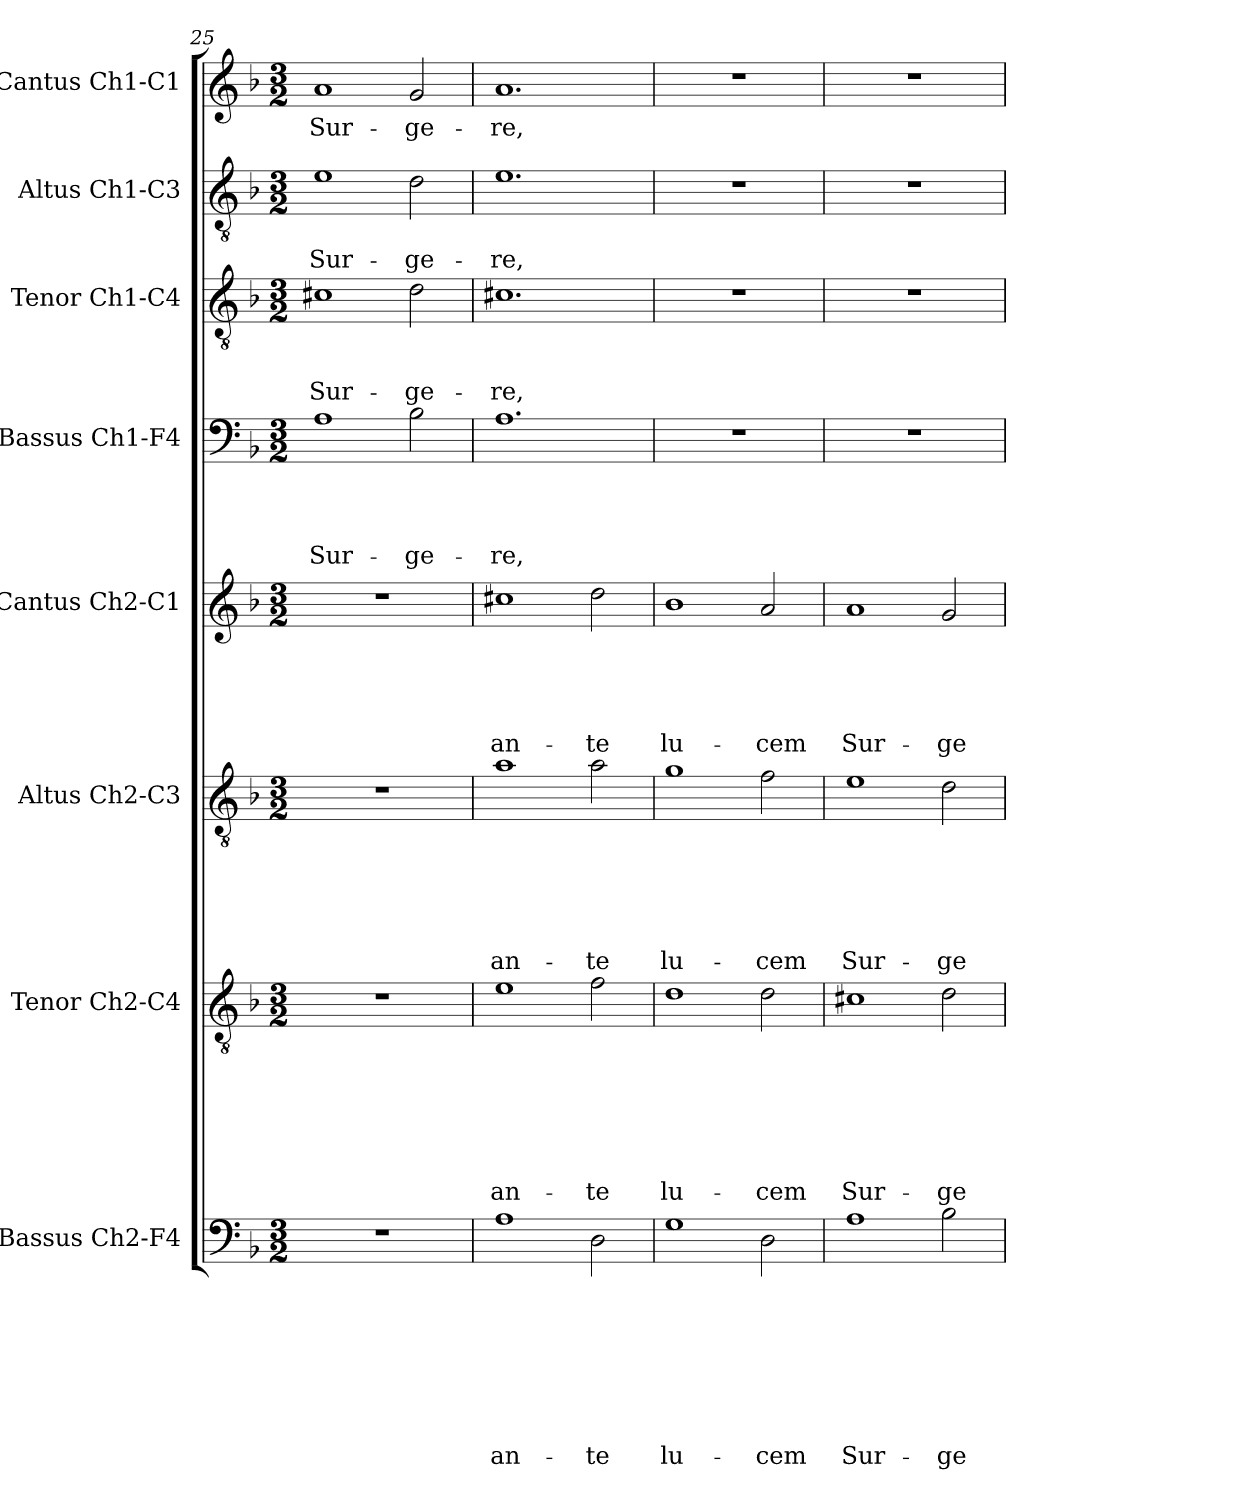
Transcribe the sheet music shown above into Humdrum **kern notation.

**kern	**text	**text	**text	**text	**text	**text	**text	**text	**kern	**text	**text	**text	**text	**text	**text	**text	**kern	**text	**text	**text	**text	**text	**text	**kern	**text	**text	**text	**text	**text	**kern	**text	**text	**text	**text	**kern	**text	**text	**text	**kern	**text	**text	**kern	**text
*part8	*part8	*part8	*part8	*part8	*part8	*part8	*part8	*part8	*part7	*part7	*part7	*part7	*part7	*part7	*part7	*part7	*part6	*part6	*part6	*part6	*part6	*part6	*part6	*part5	*part5	*part5	*part5	*part5	*part5	*part4	*part4	*part4	*part4	*part4	*part3	*part3	*part3	*part3	*part2	*part2	*part2	*part1	*part1
*staff8	*staff8	*staff8	*staff8	*staff8	*staff8	*staff8	*staff8	*staff8	*staff7	*staff7	*staff7	*staff7	*staff7	*staff7	*staff7	*staff7	*staff6	*staff6	*staff6	*staff6	*staff6	*staff6	*staff6	*staff5	*staff5	*staff5	*staff5	*staff5	*staff5	*staff4	*staff4	*staff4	*staff4	*staff4	*staff3	*staff3	*staff3	*staff3	*staff2	*staff2	*staff2	*staff1	*staff1
*I"Bassus Ch2-F4	*	*	*	*	*	*	*	*	*I"Tenor Ch2-C4	*	*	*	*	*	*	*	*I"Altus Ch2-C3	*	*	*	*	*	*	*I"Cantus Ch2-C1	*	*	*	*	*	*I"Bassus Ch1-F4	*	*	*	*	*I"Tenor Ch1-C4	*	*	*	*I"Altus Ch1-C3	*	*	*I"Cantus Ch1-C1	*
*I'B2	*	*	*	*	*	*	*	*	*I'T2	*	*	*	*	*	*	*	*I'A2	*	*	*	*	*	*	*I'C2	*	*	*	*	*	*I'B	*	*	*	*	*I'T	*	*	*	*I'A	*	*	*I'C	*
*clefF4	*	*	*	*	*	*	*	*	*clefGv2	*	*	*	*	*	*	*	*clefGv2	*	*	*	*	*	*	*clefG2	*	*	*	*	*	*clefF4	*	*	*	*	*clefGv2	*	*	*	*clefGv2	*	*	*clefG2	*
*k[b-]	*	*	*	*	*	*	*	*	*k[b-]	*	*	*	*	*	*	*	*k[b-]	*	*	*	*	*	*	*k[b-]	*	*	*	*	*	*k[b-]	*	*	*	*	*k[b-]	*	*	*	*k[b-]	*	*	*k[b-]	*
*F:	*	*	*	*	*	*	*	*	*F:	*	*	*	*	*	*	*	*F:	*	*	*	*	*	*	*F:	*	*	*	*	*	*F:	*	*	*	*	*F:	*	*	*	*F:	*	*	*F:	*
*M3/2	*	*	*	*	*	*	*	*	*M3/2	*	*	*	*	*	*	*	*M3/2	*	*	*	*	*	*	*M3/2	*	*	*	*	*	*M3/2	*	*	*	*	*M3/2	*	*	*	*M3/2	*	*	*M3/2	*
=25	=25	=25	=25	=25	=25	=25	=25	=25	=25	=25	=25	=25	=25	=25	=25	=25	=25	=25	=25	=25	=25	=25	=25	=25	=25	=25	=25	=25	=25	=25	=25	=25	=25	=25	=25	=25	=25	=25	=25	=25	=25	=25	=25
!	!	!	!	!	!	!	!	!	!	!	!	!	!	!	!	!	!	!	!	!	!	!	!	!	!	!	!	!	!	!	!	!	!	!LO:LY:b	!	!	!	!LO:LY:b	!	!	!LO:LY:b	!	!LO:LY:b
1.r	.	.	.	.	.	.	.	.	1.r	.	.	.	.	.	.	.	1.r	.	.	.	.	.	.	1.r	.	.	.	.	.	1A	.	.	.	Sur-	1c#X	.	.	Sur-	1e	.	Sur-	1a	Sur-
!	!	!	!	!	!	!	!	!	!	!	!	!	!	!	!	!	!	!	!	!	!	!	!	!	!	!	!	!	!	!	!	!	!	!LO:LY:b	!	!	!	!LO:LY:b	!	!	!LO:LY:b	!	!LO:LY:b
.	.	.	.	.	.	.	.	.	.	.	.	.	.	.	.	.	.	.	.	.	.	.	.	.	.	.	.	.	.	2B-\	.	.	.	-ge-	2d\	.	.	-ge-	2d\	.	-ge-	2g/	-ge-
=26	=26	=26	=26	=26	=26	=26	=26	=26	=26	=26	=26	=26	=26	=26	=26	=26	=26	=26	=26	=26	=26	=26	=26	=26	=26	=26	=26	=26	=26	=26	=26	=26	=26	=26	=26	=26	=26	=26	=26	=26	=26	=26	=26
!	!	!	!	!	!	!	!	!LO:LY:b	!	!	!	!	!	!	!	!LO:LY:b	!	!	!	!	!	!	!LO:LY:b	!	!	!	!	!	!LO:LY:b	!	!	!	!	!LO:LY:b	!	!	!	!LO:LY:b	!	!	!LO:LY:b	!	!LO:LY:b
1A	.	.	.	.	.	.	.	an-	1e	.	.	.	.	.	.	an-	1a	.	.	.	.	.	an-	1cc#X	.	.	.	.	an-	1.A	.	.	.	-re,	1.c#X	.	.	-re,	1.e	.	-re,	1.a	-re,
!	!	!	!	!	!	!	!	!LO:LY:b	!	!	!	!	!	!	!	!LO:LY:b	!	!	!	!	!	!	!LO:LY:b	!	!	!	!	!	!LO:LY:b	!	!	!	!	!	!	!	!	!	!	!	!	!	!
2D\	.	.	.	.	.	.	.	-te	2f\	.	.	.	.	.	.	-te	2a\	.	.	.	.	.	-te	2dd\	.	.	.	.	-te	.	.	.	.	.	.	.	.	.	.	.	.	.	.
=27	=27	=27	=27	=27	=27	=27	=27	=27	=27	=27	=27	=27	=27	=27	=27	=27	=27	=27	=27	=27	=27	=27	=27	=27	=27	=27	=27	=27	=27	=27	=27	=27	=27	=27	=27	=27	=27	=27	=27	=27	=27	=27	=27
!	!	!	!	!	!	!	!	!LO:LY:b	!	!	!	!	!	!	!	!LO:LY:b	!	!	!	!	!	!	!LO:LY:b	!	!	!	!	!	!LO:LY:b	!	!	!	!	!	!	!	!	!	!	!	!	!	!
1G	.	.	.	.	.	.	.	lu-	1d	.	.	.	.	.	.	lu-	1g	.	.	.	.	.	lu-	1b-	.	.	.	.	lu-	1.r	.	.	.	.	1.r	.	.	.	1.r	.	.	1.r	.
!	!	!	!	!	!	!	!	!LO:LY:b	!	!	!	!	!	!	!	!LO:LY:b	!	!	!	!	!	!	!LO:LY:b	!	!	!	!	!	!LO:LY:b	!	!	!	!	!	!	!	!	!	!	!	!	!	!
2D\	.	.	.	.	.	.	.	-cem	2d\	.	.	.	.	.	.	-cem	2f\	.	.	.	.	.	-cem	2a/	.	.	.	.	-cem	.	.	.	.	.	.	.	.	.	.	.	.	.	.
!!LO:PB:g=z
=28	=28	=28	=28	=28	=28	=28	=28	=28	=28	=28	=28	=28	=28	=28	=28	=28	=28	=28	=28	=28	=28	=28	=28	=28	=28	=28	=28	=28	=28	=28	=28	=28	=28	=28	=28	=28	=28	=28	=28	=28	=28	=28	=28
!	!	!	!	!	!	!	!	!LO:LY:b	!	!	!	!	!	!	!	!LO:LY:b	!	!	!	!	!	!	!LO:LY:b	!	!	!	!	!	!LO:LY:b	!	!	!	!	!	!	!	!	!	!	!	!	!	!
1A	.	.	.	.	.	.	.	Sur-	1c#X	.	.	.	.	.	.	Sur-	1e	.	.	.	.	.	Sur-	1a	.	.	.	.	Sur-	1.r	.	.	.	.	1.r	.	.	.	1.r	.	.	1.r	.
!	!	!	!	!	!	!	!	!LO:LY:b	!	!	!	!	!	!	!	!LO:LY:b	!	!	!	!	!	!	!LO:LY:b	!	!	!	!	!	!LO:LY:b	!	!	!	!	!	!	!	!	!	!	!	!	!	!
2B-\	.	.	.	.	.	.	.	-ge-	2d\	.	.	.	.	.	.	-ge-	2d\	.	.	.	.	.	-ge-	2g/	.	.	.	.	-ge-	.	.	.	.	.	.	.	.	.	.	.	.	.	.
=	=	=	=	=	=	=	=	=	=	=	=	=	=	=	=	=	=	=	=	=	=	=	=	=	=	=	=	=	=	=	=	=	=	=	=	=	=	=	=	=	=	=	=
*-	*-	*-	*-	*-	*-	*-	*-	*-	*-	*-	*-	*-	*-	*-	*-	*-	*-	*-	*-	*-	*-	*-	*-	*-	*-	*-	*-	*-	*-	*-	*-	*-	*-	*-	*-	*-	*-	*-	*-	*-	*-	*-	*-
